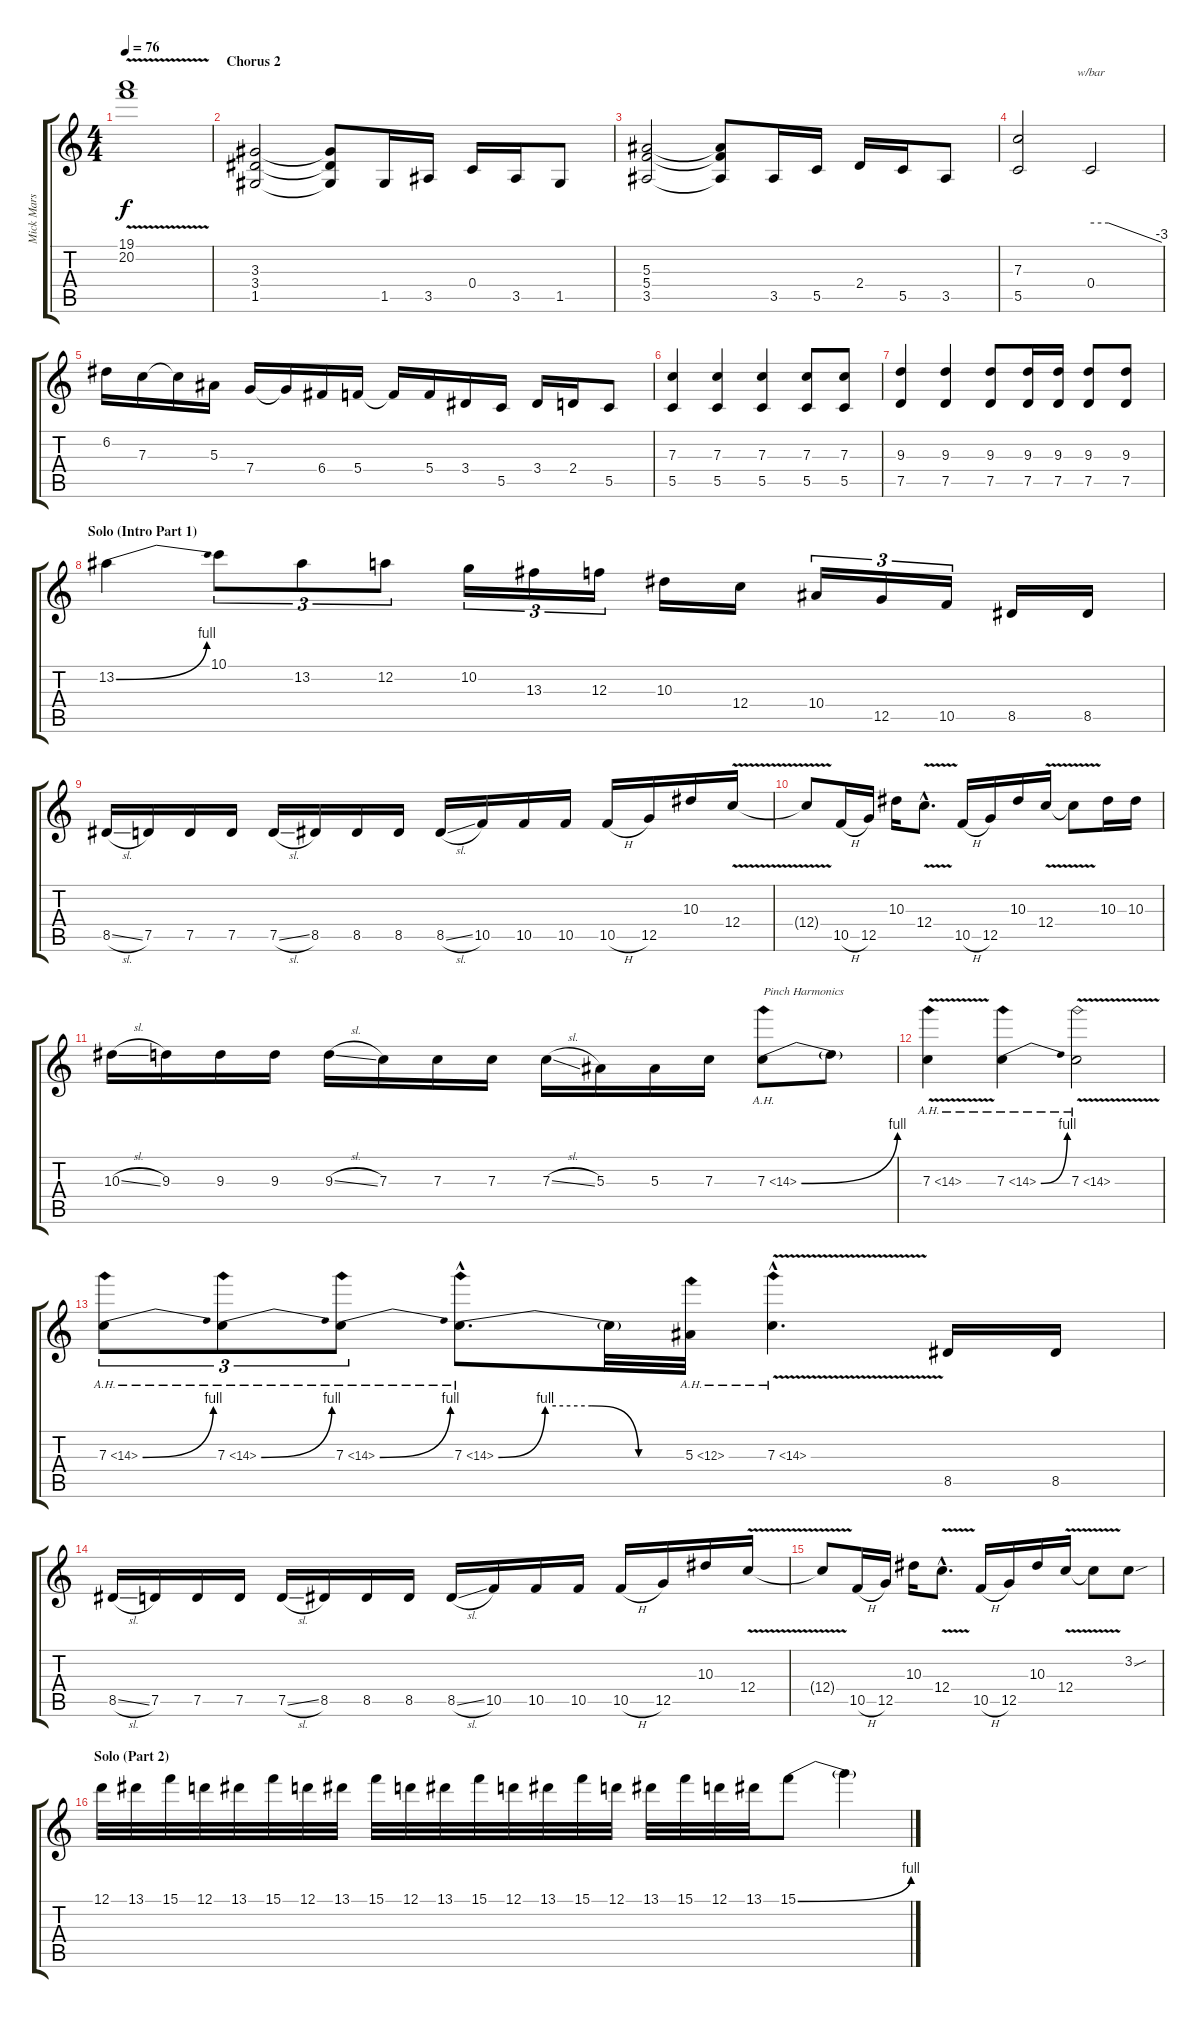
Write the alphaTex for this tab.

\track ("Mick Mars Lead" "Mick Mars ") {instrument distortionguitar}
\staff {score tabs}
\tuning (D4 A3 F3 C3 G2 D2) {hide}
\ts (4 4)
\tempo 76
\clef g2
\ks c
(19.1{v} 20.2{v}).1{dy f} |
\section ("" "Chorus 2")
(3.3 3.4 1.5).2 (3.3{t} 3.4{t} 1.5{t}).8 1.5.16 3.5.16 0.4.16 3.5.16 1.5.8 |
(5.3 5.4 3.5).2 (5.3{t} 5.4{t} 3.5{t}).8 3.5.16 5.5.16 2.4.16 5.5.16 3.5.8 |
(7.3 5.5).2 0.4.2{tbe (custom default 0 0 15 0 60 -12)} |
6.2.16 7.3.16 7.3{t}.16 5.3.16 7.4.16 7.4{t}.16 6.4.16 5.4.16 5.4{t}.16 5.4.16 3.4.16 5.5.16 3.4.16 2.4.16 5.5.8 |
(7.3 5.5).4 (7.3 5.5).4 (7.3 5.5).4 (7.3 5.5).8 (7.3 5.5).8 |
(9.3 7.5).4 (9.3 7.5).4 (9.3 7.5).8 (9.3 7.5).16 (9.3 7.5).16 (9.3 7.5).8 (9.3 7.5).8 |
\section ("" "Solo (Intro Part 1)")
13.2{be (bend 0 0 60 4)}.4{volume 16 instrument distortionguitar} 10.1.8{tu (3 2)} 13.2.8{tu (3 2)} 12.2.8{tu (3 2)} 10.2.16{tu (3 2)} 13.3.16{tu (3 2)} 12.3.16{tu (3 2)} 10.3.16 12.4.16 10.4.16{tu (3 2)} 12.5.16{tu (3 2)} 10.5.16{tu (3 2)} 8.5.16 8.5.16 |
8.5{sl}.16 7.5.16 7.5.16 7.5.16 7.5{sl}.16 8.5.16 8.5.16 8.5.16 8.5{sl}.16 10.5.16 10.5.16 10.5.16 10.5{h}.16 12.5.16 10.3.16 12.4{v}.16 |
12.4{v t}.8 10.5{h}.16 12.5.16 10.3.16 12.4{v hac}.8{d} 10.5{h}.16 12.5.16 10.3.16 12.4{v}.16 12.4{t}.8 10.3.16 10.3.16 |
10.3{sl}.16 9.3.16 9.3.16 9.3.16 9.3{sl}.16 7.3.16 7.3.16 7.3.16 7.3{sl}.16 5.3.16 5.3.16 7.3.16 7.3{be (bend 0 0 60 4) ah 7}.8{txt "Pinch Harmonics"} 7.3{t}.8 |
7.3{ah 7 v}.4 7.3{be (bend 0 0 60 4) ah 7}.4 7.3{ah 7 v}.2 |
7.3{be (bend 0 0 60 4) ah 7}.8{tu (3 2)} 7.3{be (bend 0 0 60 4) ah 7}.8{tu (3 2)} 7.3{be (bend 0 0 60 4) ah 7}.8{tu (3 2)} 7.3{be (custom 0 0 15 4 30 4 45 0 60 0) ah 7 hac}.8{d} 7.3{t}.32 5.3{ah 7}.32 7.3{ah 7 v hac}.4{d} 8.5.16 8.5.16 |
8.5{sl}.16 7.5.16 7.5.16 7.5.16 7.5{sl}.16 8.5.16 8.5.16 8.5.16 8.5{sl}.16 10.5.16 10.5.16 10.5.16 10.5{h}.16 12.5.16 10.3.16 12.4{v}.16 |
12.4{v t}.8 10.5{h}.16 12.5.16 10.3.16 12.4{v hac}.8{d} 10.5{h}.16 12.5.16 10.3.16 12.4{v}.16 12.4{v t}.8 3.2{sou}.8 |
\section ("" "Solo (Part 2)")
12.1.32 13.1.32 15.1.32 12.1.32 13.1.32 15.1.32 12.1.32 13.1.32 15.1.32 12.1.32 13.1.32 15.1.32 12.1.32 13.1.32 15.1.32 12.1.32 13.1.32 15.1.32 12.1.32 13.1.32 15.1{be (bend 0 0 60 4)}.8 15.1{t}.4
